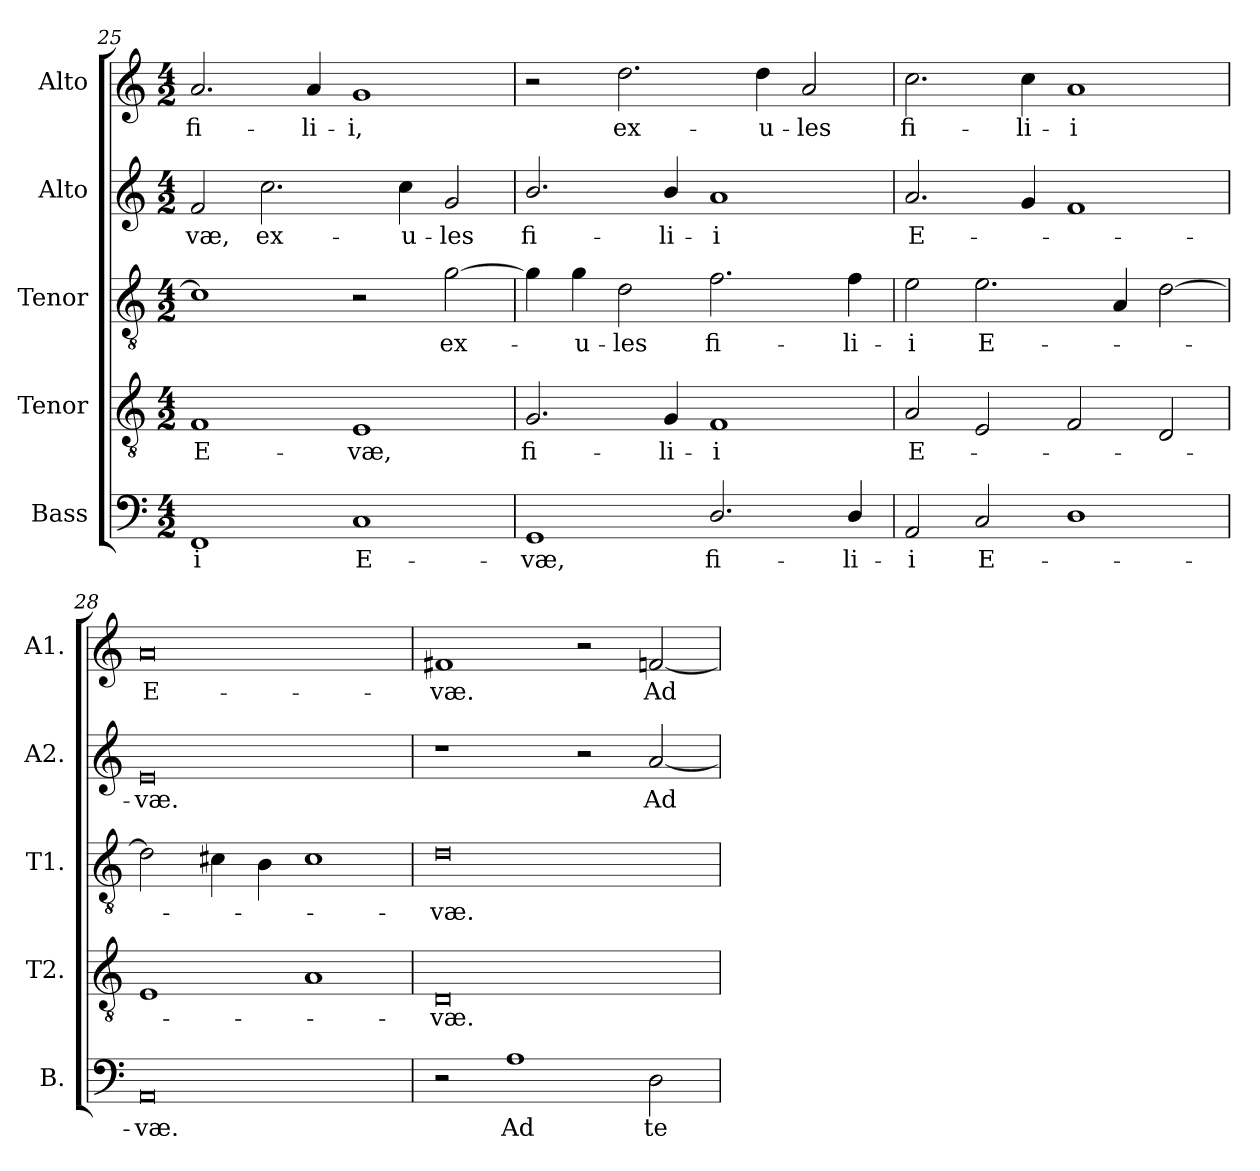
**kern	**text	**kern	**text	**kern	**text	**kern	**text	**kern	**text
*part5	*part5	*part4	*part4	*part3	*part3	*part2	*part2	*part1	*part1
*staff5	*staff5	*staff4	*staff4	*staff3	*staff3	*staff2	*staff2	*staff1	*staff1
*I"Bass	*	*I"Tenor	*	*I"Tenor	*	*I"Alto	*	*I"Alto	*
*I'B.	*	*I'T2.	*	*I'T1.	*	*I'A2.	*	*I'A1.	*
!!LO:LB:g=z
*clefF4	*	*clefGv2	*	*clefGv2	*	*clefG2	*	*clefG2	*
*	*	*ITrd7c12	*	*ITrd7c12	*	*	*	*	*
*k[]	*	*k[]	*	*k[]	*	*k[]	*	*k[]	*
*C:	*	*C:	*	*C:	*	*C:	*	*C:	*
*M4/2	*	*M4/2	*	*M4/2	*	*M4/2	*	*M4/2	*
=25	=25	=25	=25	=25	=25	=25	=25	=25	=25
!	!LO:LY:b:color=#000000	!	!	!	!	!	!	!	!
!	!	!	!LO:LY:b:color=#000000	!	!	!	!	!	!
!	!	!	!	!	!	!	!LO:LY:b:color=#000000	!	!
!	!	!	!	!	!	!	!	!	!LO:LY:b:color=#000000
1FFi	-i	1FFi	E-	1Ci]	.	2fi/	-væ,	2.ai/	fi-
!	!	!	!	!	!	!	!LO:LY:b:color=#000000	!	!
.	.	.	.	.	.	2.cci\	ex-	.	.
!	!	!	!	!	!	!	!	!	!LO:LY:b:color=#000000
.	.	.	.	.	.	.	.	4ai/	-li-
!	!LO:LY:b:color=#000000	!	!	!	!	!	!	!	!
!	!	!	!LO:LY:b:color=#000000	!	!	!	!	!	!
!	!	!	!	!	!	!	!	!	!LO:LY:b:color=#000000
1Ci	E-	1EEi	-væ,	2r	.	.	.	1gi	-i,
!	!	!	!	!	!	!	!LO:LY:b:color=#000000	!	!
.	.	.	.	.	.	4cci\	-u-	.	.
!	!	!	!	!	!LO:LY:b:color=#000000	!	!	!	!
!	!	!	!	!	!	!	!LO:LY:b:color=#000000	!	!
.	.	.	.	[2Gi\	ex-	2gi/	-les	.	.
=26	=26	=26	=26	=26	=26	=26	=26	=26	=26
!	!LO:LY:b:color=#000000	!	!	!	!	!	!	!	!
!	!	!	!LO:LY:b:color=#000000	!	!	!	!	!	!
!	!	!	!	!	!	!	!LO:LY:b:color=#000000	!	!
1GGi	-væ,	2.GGi/	fi-	4Gi\]	.	2.bi/	fi-	2r	.
!	!	!	!	!	!LO:LY:b:color=#000000	!	!	!	!
.	.	.	.	4Gi\	-u-	.	.	.	.
!	!	!	!	!	!LO:LY:b:color=#000000	!	!	!	!
!	!	!	!	!	!	!	!	!	!LO:LY:b:color=#000000
.	.	.	.	2Di\	-les	.	.	2.ddi\	ex-
!	!	!	!LO:LY:b:color=#000000	!	!	!	!	!	!
!	!	!	!	!	!	!	!LO:LY:b:color=#000000	!	!
.	.	4GGi/	-li-	.	.	4bi/	-li-	.	.
!	!LO:LY:b:color=#000000	!	!	!	!	!	!	!	!
!	!	!	!LO:LY:b:color=#000000	!	!	!	!	!	!
!	!	!	!	!	!LO:LY:b:color=#000000	!	!	!	!
!	!	!	!	!	!	!	!LO:LY:b:color=#000000	!	!
2.Di/	fi-	1FFi	-i	2.Fi\	fi-	1ai	-i	.	.
!	!	!	!	!	!	!	!	!	!LO:LY:b:color=#000000
.	.	.	.	.	.	.	.	4ddi\	-u-
!	!	!	!	!	!	!	!	!	!LO:LY:b:color=#000000
.	.	.	.	.	.	.	.	2ai/	-les
!	!LO:LY:b:color=#000000	!	!	!	!	!	!	!	!
!	!	!	!	!	!LO:LY:b:color=#000000	!	!	!	!
4Di/	-li-	.	.	4Fi\	-li-	.	.	.	.
=27	=27	=27	=27	=27	=27	=27	=27	=27	=27
!	!LO:LY:b:color=#000000	!	!	!	!	!	!	!	!
!	!	!	!LO:LY:b:color=#000000	!	!	!	!	!	!
!	!	!	!	!	!LO:LY:b:color=#000000	!	!	!	!
!	!	!	!	!	!	!	!LO:LY:b:color=#000000	!	!
!	!	!	!	!	!	!	!	!	!LO:LY:b:color=#000000
2AAi/	-i	2AAi/	E-	2Ei\	-i	2.ai/	E-	2.cci\	fi-
!	!LO:LY:b:color=#000000	!	!	!	!	!	!	!	!
!	!	!	!	!	!LO:LY:b:color=#000000	!	!	!	!
2Ci/	E-	2EEi/	.	2.Ei\	E-	.	.	.	.
!	!	!	!	!	!	!	!	!	!LO:LY:b:color=#000000
.	.	.	.	.	.	4gi/	.	4cci\	-li-
!	!	!	!	!	!	!	!	!	!LO:LY:b:color=#000000
1Di	.	2FFi/	.	.	.	1fi	.	1ai	-i
.	.	.	.	4AAi/	.	.	.	.	.
.	.	2DDi/	.	[2Di\	.	.	.	.	.
=28	=28	=28	=28	=28	=28	=28	=28	=28	=28
!	!LO:LY:b:color=#000000	!	!	!	!	!	!	!	!
!	!	!	!	!	!	!	!LO:LY:b:color=#000000	!	!
!	!	!	!	!	!	!	!	!	!LO:LY:b:color=#000000
0AAi	-væ.	1EEi	.	2Di\]	.	0ei	-væ.	0ai	E-
.	.	.	.	4C#Xi\	.	.	.	.	.
.	.	.	.	4BBi\	.	.	.	.	.
.	.	1AAi	.	1C#i	.	.	.	.	.
=29	=29	=29	=29	=29	=29	=29	=29	=29	=29
!	!	!	!LO:LY:b:color=#000000	!	!	!	!	!	!
!	!	!	!	!	!LO:LY:b:color=#000000	!	!	!	!
!	!	!	!	!	!	!	!	!	!LO:LY:b:color=#000000
2r	.	0DDi	-væ.	0Di	-væ.	1r	.	1f#Xi	-væ.
!	!LO:LY:b:color=#000000	!	!	!	!	!	!	!	!
1Ai	Ad	.	.	.	.	.	.	.	.
.	.	.	.	.	.	2r	.	2r	.
!	!LO:LY:b:color=#000000	!	!	!	!	!	!	!	!
!	!	!	!	!	!	!	!LO:LY:b:color=#000000	!	!
!	!	!	!	!	!	!	!	!	!LO:LY:b:color=#000000
2Di\	te	.	.	.	.	[2ai/	Ad	[2fni/	Ad
=	=	=	=	=	=	=	=	=	=
*-	*-	*-	*-	*-	*-	*-	*-	*-	*-
